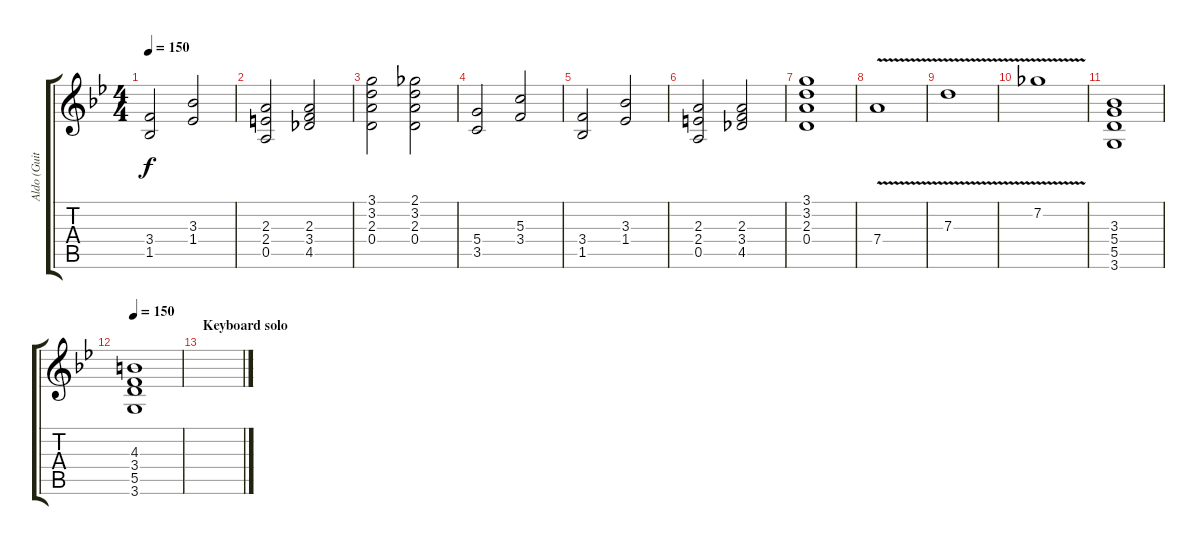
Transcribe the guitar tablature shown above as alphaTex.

\track ("Aldo (Guitar I)" "Aldo (Guit") {instrument distortionguitar}
\staff {score tabs}
\tuning (E4 B3 G3 D3 A2 E2) {hide}
\ts (4 4)
\tempo 150
\clef g2
\ks gminor
(3.4 1.5).2{dy f} (3.3 1.4).2 |
(2.3 2.4 0.5).2 (2.3 3.4 4.5).2 |
(3.1 3.2 2.3 0.4).2 (2.1 3.2 2.3 0.4).2 |
(5.4 3.5).2 (5.3 3.4).2 |
(3.4 1.5).2 (3.3 1.4).2 |
(2.3 2.4 0.5).2 (2.3 3.4 4.5).2 |
(3.1 3.2 2.3 0.4).1 |
7.4{v}.1 |
7.3{v}.1 |
7.2{v}.1 |
(3.3 5.4 5.5 3.6).1 |
\tempo 150
(4.3 3.4 5.5 3.6).1 |
\section ("" "Keyboard solo")
